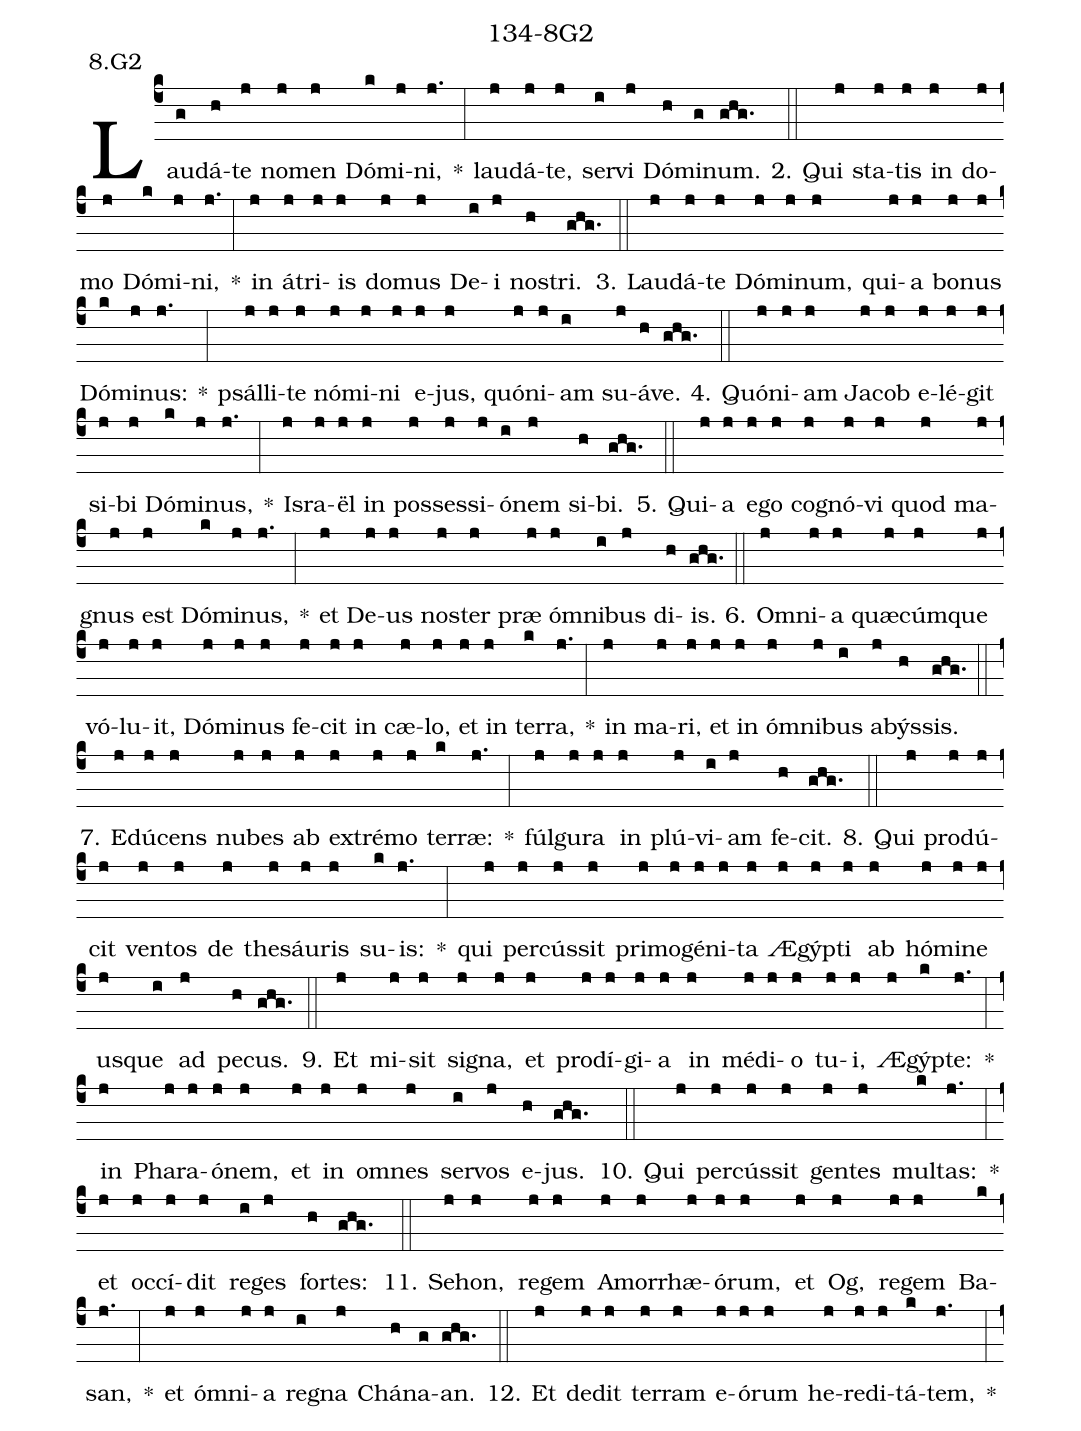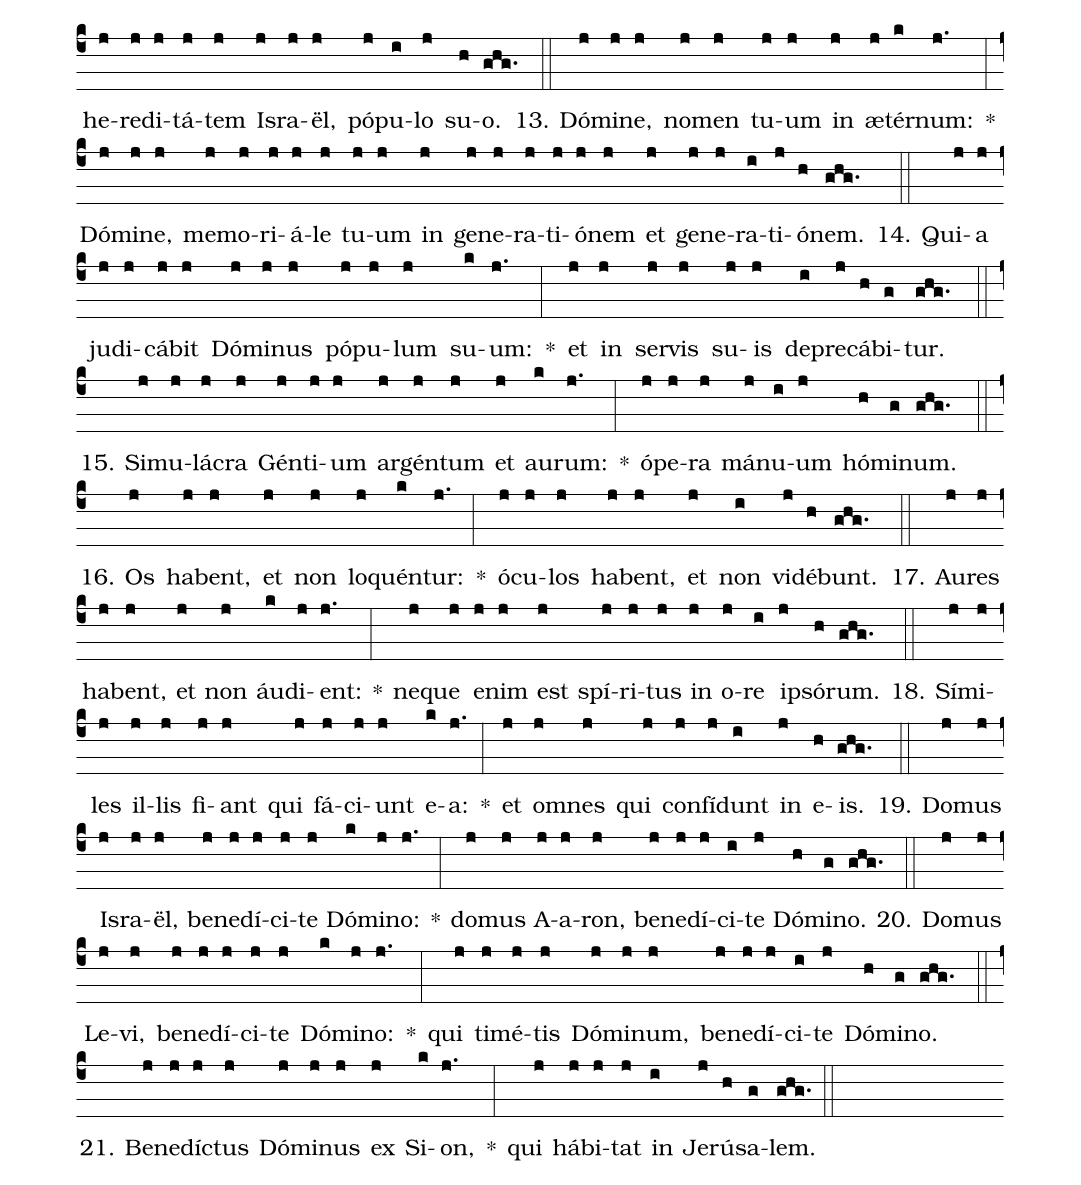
name: 134-8G2;
annotation: 8.G2;
%%
(c4)Lau(g)dá(h)te(j) no(j)men(j) Dó(k)mi(j)ni,(j.) *(:) lau(j)dá(j)te,(j) ser(i)vi(j) Dó(h)mi(g)num.(ghg.) (::)
2. Qui(j) sta(j)tis(j) in(j) do(j)mo(j) Dó(k)mi(j)ni,(j.) *(:) in(j) á(j)tri(j)is(j) do(j)mus(j) De(i)i(j) nos(h)tri.(ghg.) (::)
3. Lau(j)dá(j)te(j) Dó(j)mi(j)num,(j) qui(j)a(j) bo(j)nus(j) Dó(k)mi(j)nus:(j.) *(:) psál(j)li(j)te(j) nó(j)mi(j)ni(j) e(j)jus,(j) quón(j)i(j)am(i) su(j)á(h)ve.(ghg.) (::)
4. Quón(j)i(j)am(j) Ja(j)cob(j) e(j)lé(j)git(j) si(j)bi(j) Dó(k)mi(j)nus,(j.) *(:) Is(j)ra(j)ël(j) in(j) pos(j)ses(j)si(j)ó(i)nem(j) si(h)bi.(ghg.) (::)
5. Qui(j)a(j) e(j)go(j) co(j)gnó(j)vi(j) quod(j) ma(j)gnus(j) est(j) Dó(k)mi(j)nus,(j.) *(:) et(j) De(j)us(j) nos(j)ter(j) præ(j) óm(j)ni(i)bus(j) di(h)is.(ghg.) (::)
6. Om(j)ni(j)a(j) quæ(j)cúm(j)que(j) vó(j)lu(j)it,(j) Dó(j)mi(j)nus(j) fe(j)cit(j) in(j) cæ(j)lo,(j) et(j) in(j) ter(k)ra,(j.) *(:) in(j) ma(j)ri,(j) et(j) in(j) óm(j)ni(j)bus(i) a(j)býs(h)sis.(ghg.) (::)
7. E(j)dú(j)cens(j) nu(j)bes(j) ab(j) ex(j)tré(j)mo(j) ter(k)ræ:(j.) *(:) fúl(j)gu(j)ra(j) in(j) plú(j)vi(i)am(j) fe(h)cit.(ghg.) (::)
8. Qui(j) pro(j)dú(j)cit(j) ven(j)tos(j) de(j) the(j)sáu(j)ris(j) su(k)is:(j.) *(:) qui(j) per(j)cús(j)sit(j) pri(j)mo(j)gé(j)ni(j)ta(j) Æ(j)gýp(j)ti(j) ab(j) hó(j)mi(j)ne(j) us(j)que(i) ad(j) pe(h)cus.(ghg.) (::)
9. Et(j) mi(j)sit(j) si(j)gna,(j) et(j) prod(j)í(j)gi(j)a(j) in(j) mé(j)di(j)o(j) tu(j)i,(j) Æ(j)gýp(k)te:(j.) *(:) in(j) Pha(j)ra(j)ó(j)nem,(j) et(j) in(j) om(j)nes(j) ser(i)vos(j) e(h)jus.(ghg.) (::)
10. Qui(j) per(j)cús(j)sit(j) gen(j)tes(j) mul(k)tas:(j.) *(:) et(j) oc(j)cí(j)dit(j) re(i)ges(j) for(h)tes:(ghg.) (::)
11. Se(j)hon,(j) re(j)gem(j) A(j)mor(j)rhæ(j)ó(j)rum,(j) et(j) Og,(j) re(j)gem(j) Ba(k)san,(j.) *(:) et(j) óm(j)ni(j)a(j) re(i)gna(j) Chá(h)na(g)an.(ghg.) (::)
12. Et(j) de(j)dit(j) ter(j)ram(j) e(j)ó(j)rum(j) he(j)re(j)di(j)tá(k)tem,(j.) *(:) he(j)re(j)di(j)tá(j)tem(j) Is(j)ra(j)ël,(j) pó(j)pu(i)lo(j) su(h)o.(ghg.) (::)
13. Dó(j)mi(j)ne,(j) no(j)men(j) tu(j)um(j) in(j) æ(j)tér(k)num:(j.) *(:) Dó(j)mi(j)ne,(j) me(j)mo(j)ri(j)á(j)le(j) tu(j)um(j) in(j) ge(j)ne(j)ra(j)ti(j)ó(j)nem(j) et(j) ge(j)ne(j)ra(i)ti(j)ó(h)nem.(ghg.) (::)
14. Qui(j)a(j) ju(j)di(j)cá(j)bit(j) Dó(j)mi(j)nus(j) pó(j)pu(j)lum(j) su(k)um:(j.) *(:) et(j) in(j) ser(j)vis(j) su(j)is(j) de(i)pre(j)cá(h)bi(g)tur.(ghg.) (::)
15. Si(j)mu(j)lá(j)cra(j) Gén(j)ti(j)um(j) ar(j)gén(j)tum(j) et(j) au(k)rum:(j.) *(:) ó(j)pe(j)ra(j) má(j)nu(i)um(j) hó(h)mi(g)num.(ghg.) (::)
16. Os(j) ha(j)bent,(j) et(j) non(j) lo(j)quén(k)tur:(j.) *(:) ó(j)cu(j)los(j) ha(j)bent,(j) et(j) non(i) vi(j)dé(h)bunt.(ghg.) (::)
17. Au(j)res(j) ha(j)bent,(j) et(j) non(j) áu(k)di(j)ent:(j.) *(:) ne(j)que(j) e(j)nim(j) est(j) spí(j)ri(j)tus(j) in(j) o(j)re(i) ip(j)só(h)rum.(ghg.) (::)
18. Sí(j)mi(j)les(j) il(j)lis(j) fi(j)ant(j) qui(j) fá(j)ci(j)unt(j) e(k)a:(j.) *(:) et(j) om(j)nes(j) qui(j) con(j)fí(j)dunt(i) in(j) e(h)is.(ghg.) (::)
19. Do(j)mus(j) Is(j)ra(j)ël,(j) be(j)ne(j)dí(j)ci(j)te(j) Dó(k)mi(j)no:(j.) *(:) do(j)mus(j) A(j)a(j)ron,(j) be(j)ne(j)dí(j)ci(i)te(j) Dó(h)mi(g)no.(ghg.) (::)
20. Do(j)mus(j) Le(j)vi,(j) be(j)ne(j)dí(j)ci(j)te(j) Dó(k)mi(j)no:(j.) *(:) qui(j) ti(j)mé(j)tis(j) Dó(j)mi(j)num,(j) be(j)ne(j)dí(j)ci(i)te(j) Dó(h)mi(g)no.(ghg.) (::)
21. Be(j)ne(j)díc(j)tus(j) Dó(j)mi(j)nus(j) ex(j) Si(k)on,(j.) *(:) qui(j) há(j)bi(j)tat(j) in(i) Je(j)rú(h)sa(g)lem.(ghg.) (::)
